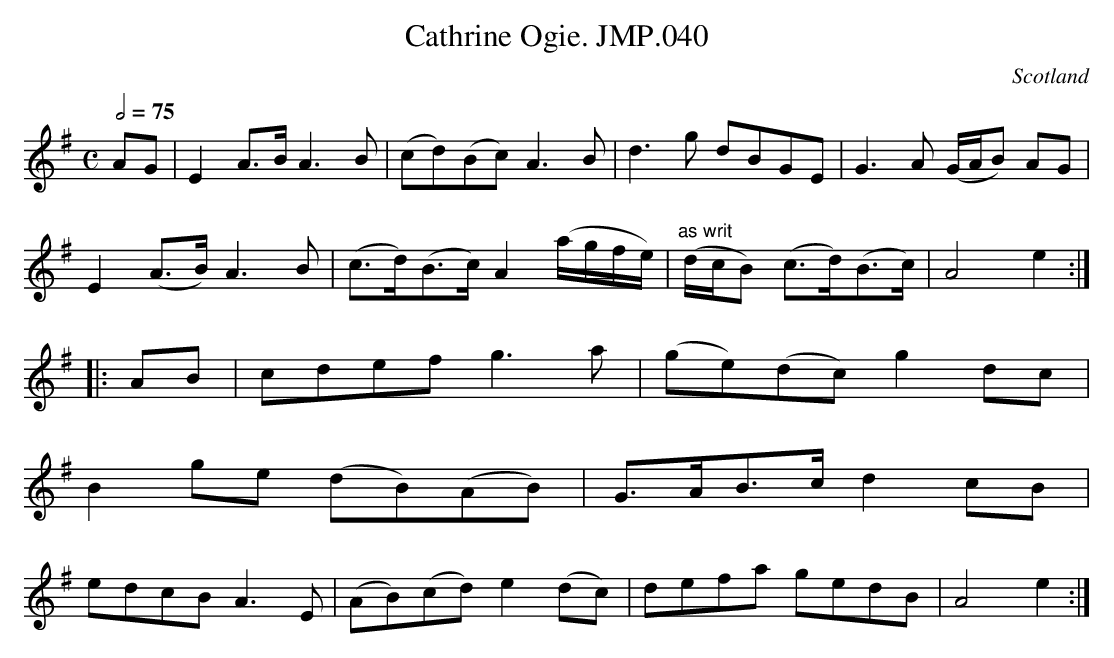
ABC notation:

X:1
T:Cathrine Ogie. JMP.040
L:1/8
M:C
O:Scotland
Q:1/2=75
K:G major
AG | E2 A>B A3 B | (cd)(Bc) A3 B | d3 g dBGE |\
G3 A (G/A/B) AG |!
E2 (A>B) A3 B |\
(c>d)(B>c) A2 (a/g/f/e/) | "as writ"(d/c/B) (c>d)(B>c) |\
A4 e2 :||:!
AB | cdef g3 a | (ge)(dc) g2 dc |\
!B2 ge (dB)(AB) | G>AB>c d2 cB |!
edcB A3 E | (AB)(cd) e2 (dc) | defa gedB | A4 e2 :|
